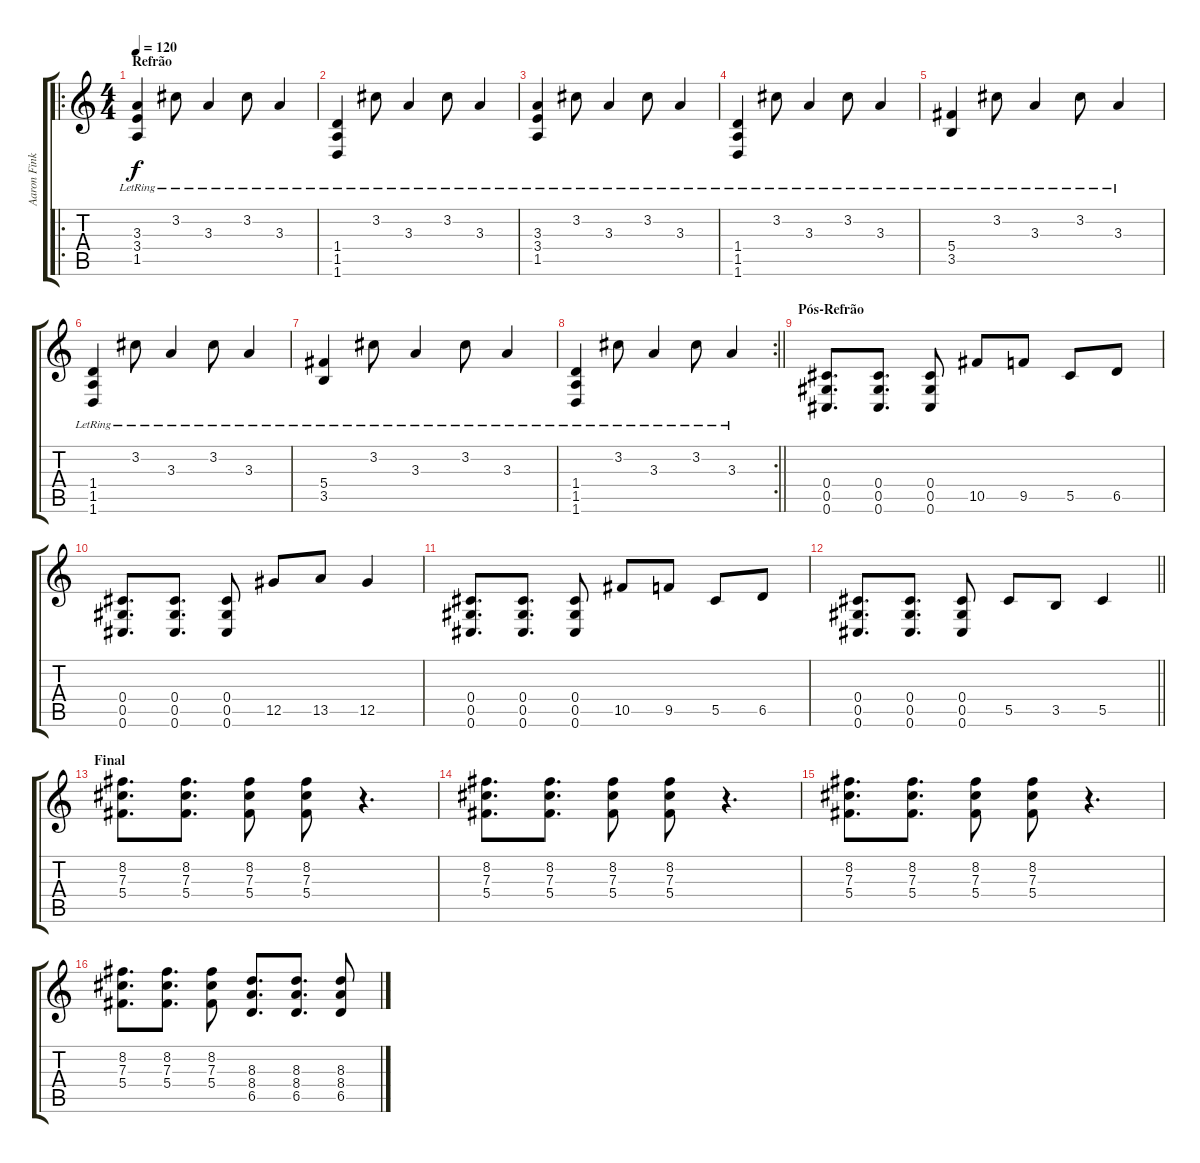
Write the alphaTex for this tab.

\track ("Aaron Fink" "Aaron Fink") {instrument distortionguitar}
\staff {score tabs}
\tuning (Eb4 Bb3 Gb3 Db3 Ab2 Db2) {hide}
\ro
\ts (4 4)
\section ("" "Refrão")
\tempo 120
\clef g2
\ks c
(3.3{lr} 3.4{lr} 1.5{lr}).4{dy f} 3.2{lr}.8 3.3{lr}.4 3.2{lr}.8 3.3{lr}.4 |
(1.4{lr} 1.5{lr} 1.6{lr}).4 3.2{lr}.8 3.3{lr}.4 3.2{lr}.8 3.3{lr}.4 |
(3.3{lr} 3.4{lr} 1.5{lr}).4 3.2{lr}.8 3.3{lr}.4 3.2{lr}.8 3.3{lr}.4 |
(1.4{lr} 1.5{lr} 1.6{lr}).4 3.2{lr}.8 3.3{lr}.4 3.2{lr}.8 3.3{lr}.4 |
(5.4{lr} 3.5{lr}).4 3.2{lr}.8 3.3{lr}.4 3.2{lr}.8 3.3{lr}.4 |
(1.4{lr} 1.5{lr} 1.6{lr}).4 3.2{lr}.8 3.3{lr}.4 3.2{lr}.8 3.3{lr}.4 |
(5.4{lr} 3.5{lr}).4 3.2{lr}.8 3.3{lr}.4 3.2{lr}.8 3.3{lr}.4 |
\rc 2
\barLineRight lightlight
(1.4{lr} 1.5{lr} 1.6{lr}).4 3.2{lr}.8 3.3{lr}.4 3.2{lr}.8 3.3{lr}.4 |
\section ("" "Pós-Refrão")
(0.4 0.5 0.6).8{d} (0.4 0.5 0.6).8{d} (0.4 0.5 0.6).8 10.5.8 9.5.8 5.5.8 6.5.8 |
(0.4 0.5 0.6).8{d} (0.4 0.5 0.6).8{d} (0.4 0.5 0.6).8 12.5.8 13.5.8 12.5.4 |
(0.4 0.5 0.6).8{d} (0.4 0.5 0.6).8{d} (0.4 0.5 0.6).8 10.5.8 9.5.8 5.5.8 6.5.8 |
\barLineRight lightlight
(0.4 0.5 0.6).8{d} (0.4 0.5 0.6).8{d} (0.4 0.5 0.6).8 5.5.8 3.5.8 5.5.4 |
\section ("" "Final")
(8.2 7.3 5.4).8{d} (8.2 7.3 5.4).8{d} (8.2 7.3 5.4).8 (8.2 7.3 5.4).8 r.4{d} |
(8.2 7.3 5.4).8{d} (8.2 7.3 5.4).8{d} (8.2 7.3 5.4).8 (8.2 7.3 5.4).8 r.4{d} |
(8.2 7.3 5.4).8{d} (8.2 7.3 5.4).8{d} (8.2 7.3 5.4).8 (8.2 7.3 5.4).8 r.4{d} |
(8.2 7.3 5.4).8{d} (8.2 7.3 5.4).8{d} (8.2 7.3 5.4).8 (8.3 8.4 6.5).8{d} (8.3 8.4 6.5).8{d} (8.3 8.4 6.5).8
